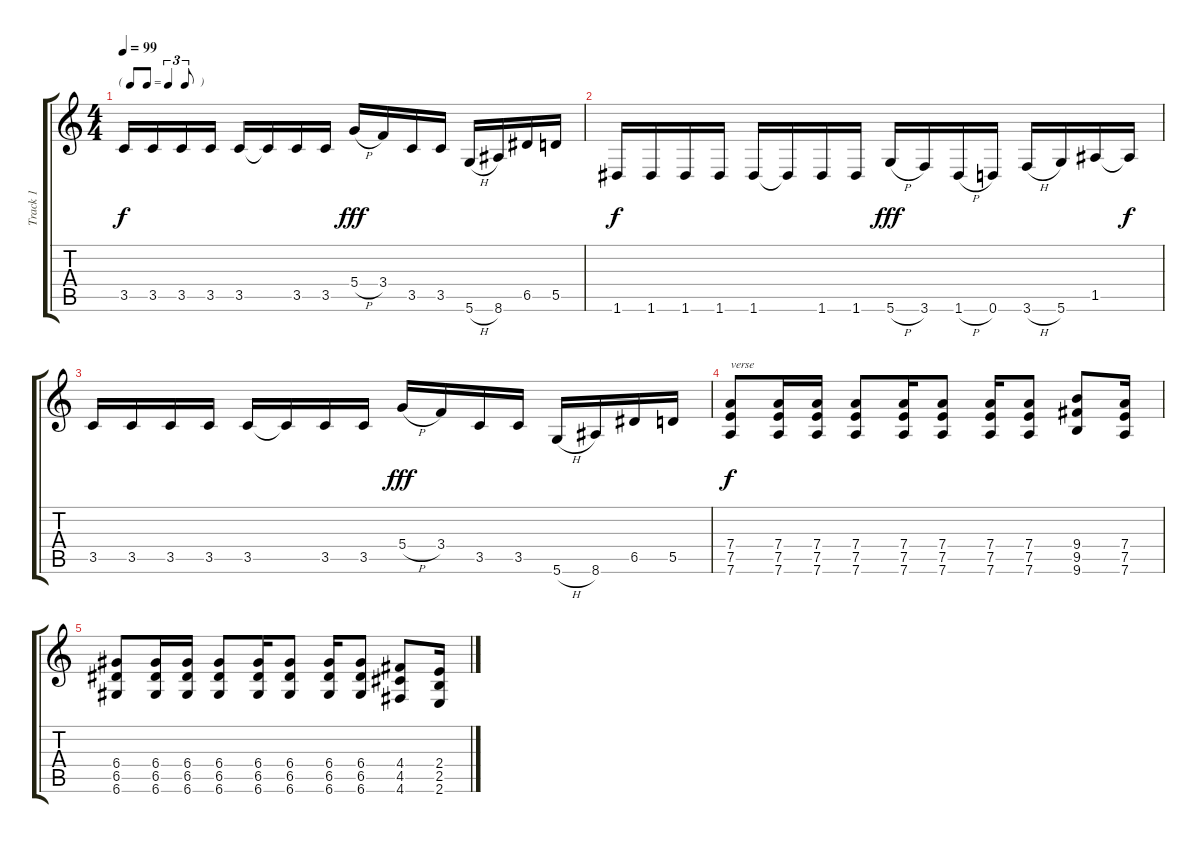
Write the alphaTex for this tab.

\track ("Track 1" "Track 1") {instrument distortionguitar}
\staff {score tabs}
\tuning (E4 B3 G3 D3 A2 D2) {hide}
\ts (4 4)
\tf triplet8th
\tempo 99
\clef g2
\ks c
3.5.16{dy f} 3.5.16 3.5.16 3.5.16 3.5.16 3.5{t}.16 3.5.16 3.5.16 5.4{h}.16{dy fff} 3.4.16 3.5.16 3.5.16 5.6{h}.16 8.6.16 6.5.16 5.5.16 |
1.6.16{dy f} 1.6.16 1.6.16 1.6.16 1.6.16 1.6{t}.16 1.6.16 1.6.16 5.6{h}.16{dy fff} 3.6.16 1.6{h}.16 0.6.16 3.6{h}.16 5.6.16 1.5.16 1.5{t}.16{dy f} |
3.5.16 3.5.16 3.5.16 3.5.16 3.5.16 3.5{t}.16 3.5.16 3.5.16 5.4{h}.16{dy fff} 3.4.16 3.5.16 3.5.16 5.6{h}.16 8.6.16 6.5.16 5.5.16 |
(7.4 7.5 7.6).8{txt "verse" dy f} (7.4 7.5 7.6).16 (7.4 7.5 7.6).16 (7.4 7.5 7.6).8 (7.4 7.5 7.6).16 (7.4 7.5 7.6).8 (7.4 7.5 7.6).16 (7.4 7.5 7.6).8 (9.4 9.5 9.6).8 (7.4 7.5 7.6).16 |
(6.4 6.5 6.6).8 (6.4 6.5 6.6).16 (6.4 6.5 6.6).16 (6.4 6.5 6.6).8 (6.4 6.5 6.6).16 (6.4 6.5 6.6).8 (6.4 6.5 6.6).16 (6.4 6.5 6.6).8 (4.4 4.5 4.6).8 (2.4 2.5 2.6).16
